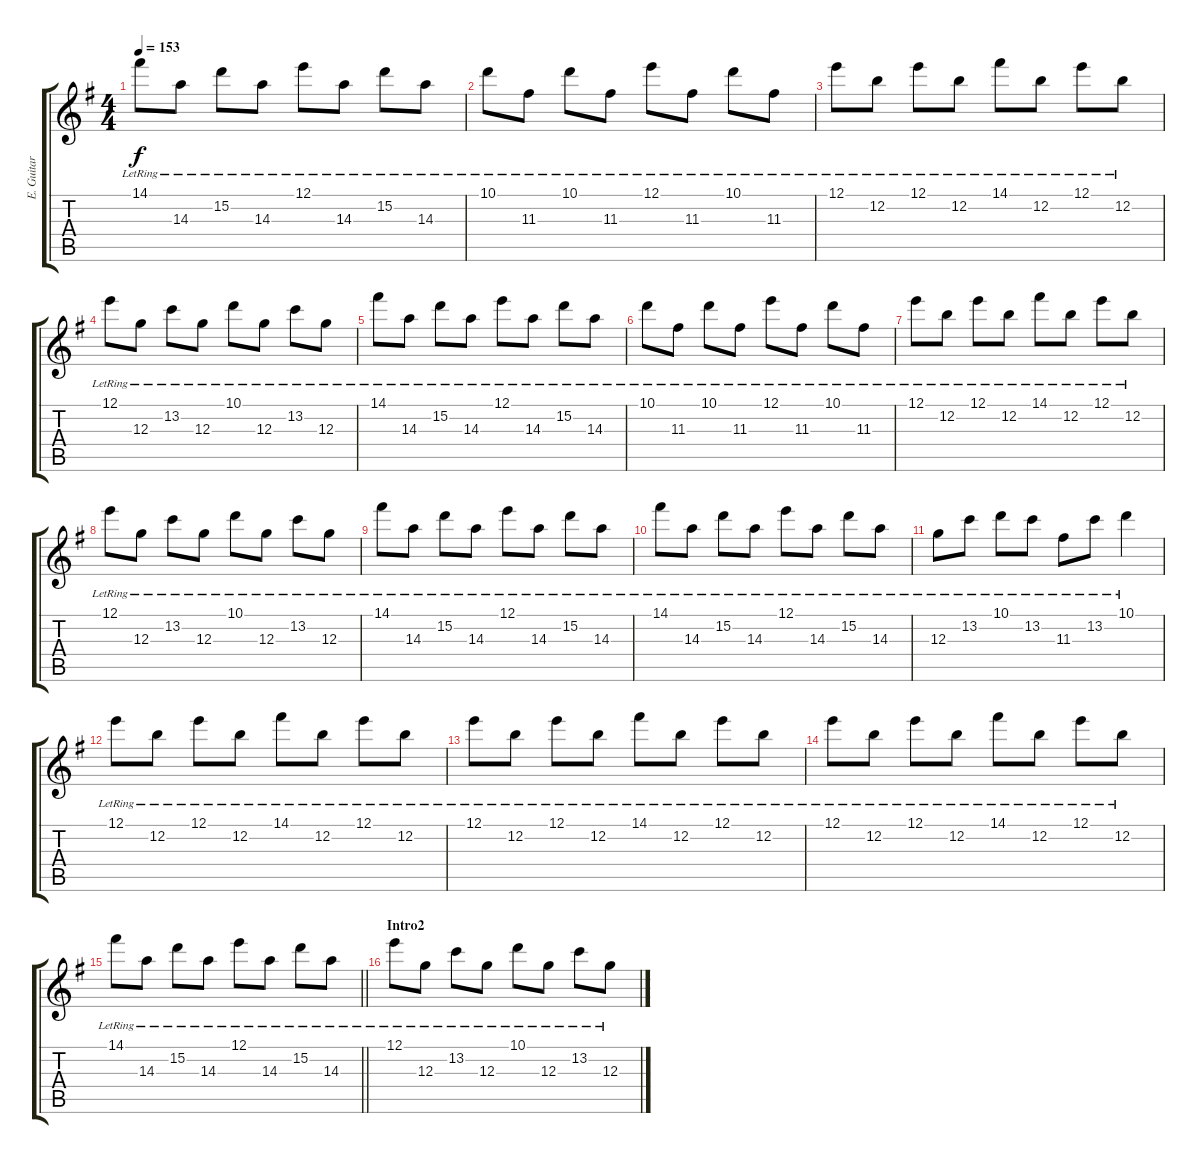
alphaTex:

\track ("E. Guitar IV" "E. Guitar ") {instrument electricguitarclean}
\staff {score tabs}
\tuning (E4 B3 G3 D3 A2 E2) {hide}
\ts (4 4)
\tempo 153
\clef g2
\ks g
14.1{lr}.8{dy f} 14.3{lr}.8 15.2{lr}.8 14.3{lr}.8 12.1{lr}.8 14.3{lr}.8 15.2{lr}.8 14.3{lr}.8 |
10.1{lr}.8 11.3{lr}.8 10.1{lr}.8 11.3{lr}.8 12.1{lr}.8 11.3{lr}.8 10.1{lr}.8 11.3{lr}.8 |
12.1{lr}.8 12.2{lr}.8 12.1{lr}.8 12.2{lr}.8 14.1{lr}.8 12.2{lr}.8 12.1{lr}.8 12.2{lr}.8 |
12.1{lr}.8 12.3{lr}.8 13.2{lr}.8 12.3{lr}.8 10.1{lr}.8 12.3{lr}.8 13.2{lr}.8 12.3{lr}.8 |
14.1{lr}.8 14.3{lr}.8 15.2{lr}.8 14.3{lr}.8 12.1{lr}.8 14.3{lr}.8 15.2{lr}.8 14.3{lr}.8 |
10.1{lr}.8 11.3{lr}.8 10.1{lr}.8 11.3{lr}.8 12.1{lr}.8 11.3{lr}.8 10.1{lr}.8 11.3{lr}.8 |
12.1{lr}.8 12.2{lr}.8 12.1{lr}.8 12.2{lr}.8 14.1{lr}.8 12.2{lr}.8 12.1{lr}.8 12.2{lr}.8 |
12.1{lr}.8 12.3{lr}.8 13.2{lr}.8 12.3{lr}.8 10.1{lr}.8 12.3{lr}.8 13.2{lr}.8 12.3{lr}.8 |
14.1{lr}.8 14.3{lr}.8 15.2{lr}.8 14.3{lr}.8 12.1{lr}.8 14.3{lr}.8 15.2{lr}.8 14.3{lr}.8 |
14.1{lr}.8 14.3{lr}.8 15.2{lr}.8 14.3{lr}.8 12.1{lr}.8 14.3{lr}.8 15.2{lr}.8 14.3{lr}.8 |
12.3{lr}.8 13.2{lr}.8 10.1{lr}.8 13.2{lr}.8 11.3{lr}.8 13.2{lr}.8 10.1{lr}.4 |
12.1{lr}.8 12.2{lr}.8 12.1{lr}.8 12.2{lr}.8 14.1{lr}.8 12.2{lr}.8 12.1{lr}.8 12.2{lr}.8 |
12.1{lr}.8 12.2{lr}.8 12.1{lr}.8 12.2{lr}.8 14.1{lr}.8 12.2{lr}.8 12.1{lr}.8 12.2{lr}.8 |
12.1{lr}.8 12.2{lr}.8 12.1{lr}.8 12.2{lr}.8 14.1{lr}.8 12.2{lr}.8 12.1{lr}.8 12.2{lr}.8 |
\barLineRight lightlight
14.1{lr}.8 14.3{lr}.8 15.2{lr}.8 14.3{lr}.8 12.1{lr}.8 14.3{lr}.8 15.2{lr}.8 14.3{lr}.8 |
\section ("" "Intro2")
12.1{lr}.8 12.3{lr}.8 13.2{lr}.8 12.3{lr}.8 10.1{lr}.8 12.3{lr}.8 13.2{lr}.8 12.3{lr}.8
